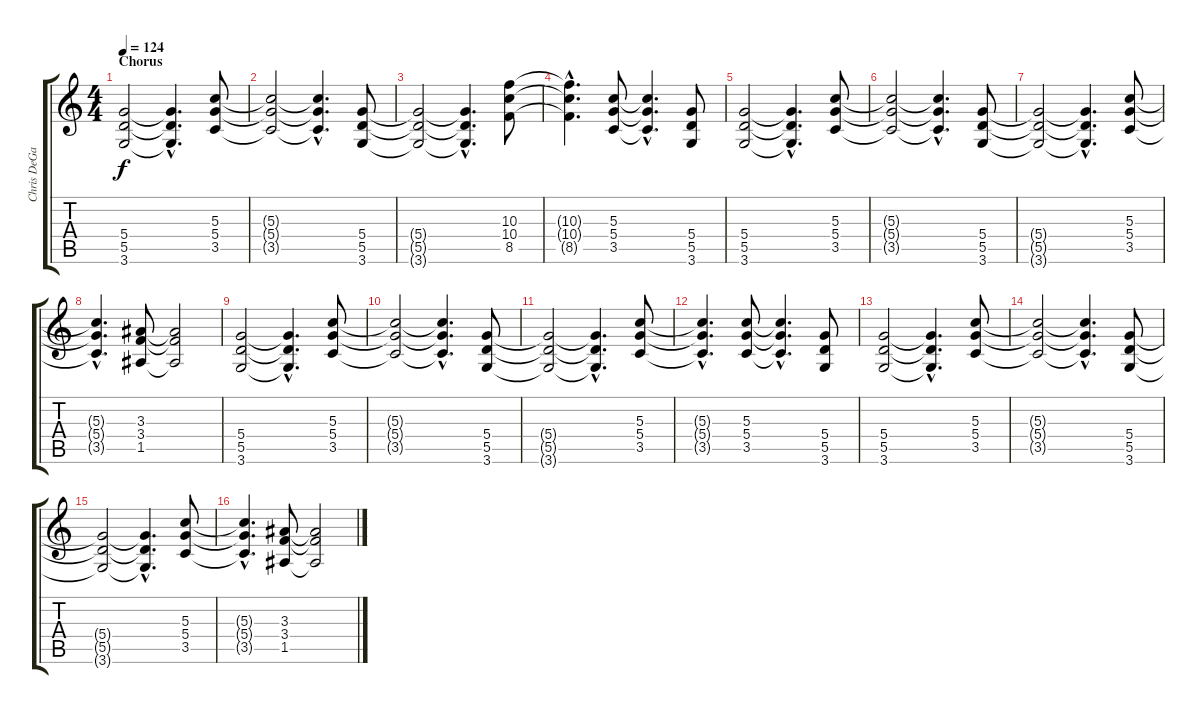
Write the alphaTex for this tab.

\track ("Chris DeGarmo (Standard Tuning)" "Chris DeGa") {instrument distortionguitar}
\staff {score tabs}
\tuning (E4 B3 G3 D3 A2 E2) {hide}
\ts (4 4)
\section ("" "Chorus")
\tempo 124
\clef g2
\ks c
(5.4 5.5 3.6).2{dy f} (5.4{hac t} 5.5{hac t} 3.6{hac t}).4{d} (5.3 5.4 3.5).8 |
(5.3{t} 5.4{t} 3.5{t}).2 (5.3{hac t} 5.4{hac t} 3.5{hac t}).4{d} (5.4 5.5 3.6).8 |
(5.4{t} 5.5{t} 3.6{t}).2 (5.4{hac t} 5.5{hac t} 3.6{hac t}).4{d} (10.3 10.4 8.5).8 |
(10.3{hac t} 10.4{hac t} 8.5{hac t}).4{d} (5.3 5.4 3.5).8 (5.3{hac t} 5.4{hac t} 3.5{hac t}).4{d} (5.4 5.5 3.6).8 |
(5.4 5.5 3.6).2 (5.4{hac t} 5.5{hac t} 3.6{hac t}).4{d} (5.3 5.4 3.5).8 |
(5.3{t} 5.4{t} 3.5{t}).2 (5.3{hac t} 5.4{hac t} 3.5{hac t}).4{d} (5.4 5.5 3.6).8 |
(5.4{t} 5.5{t} 3.6{t}).2 (5.4{hac t} 5.5{hac t} 3.6{hac t}).4{d} (5.3 5.4 3.5).8 |
(5.3{hac t} 5.4{hac t} 3.5{hac t}).4{d} (3.3 3.4 1.5).8 (3.3{t} 3.4{t} 1.5{t}).2 |
(5.4 5.5 3.6).2 (5.4{hac t} 5.5{hac t} 3.6{hac t}).4{d} (5.3 5.4 3.5).8 |
(5.3{t} 5.4{t} 3.5{t}).2 (5.3{hac t} 5.4{hac t} 3.5{hac t}).4{d} (5.4 5.5 3.6).8 |
(5.4{t} 5.5{t} 3.6{t}).2 (5.4{hac t} 5.5{hac t} 3.6{hac t}).4{d} (5.3 5.4 3.5).8 |
(5.3{hac t} 5.4{hac t} 3.5{hac t}).4{d} (5.3 5.4 3.5).8 (5.3{hac t} 5.4{hac t} 3.5{hac t}).4{d} (5.4 5.5 3.6).8 |
(5.4 5.5 3.6).2 (5.4{hac t} 5.5{hac t} 3.6{hac t}).4{d} (5.3 5.4 3.5).8 |
(5.3{t} 5.4{t} 3.5{t}).2 (5.3{hac t} 5.4{hac t} 3.5{hac t}).4{d} (5.4 5.5 3.6).8 |
(5.4{t} 5.5{t} 3.6{t}).2 (5.4{hac t} 5.5{hac t} 3.6{hac t}).4{d} (5.3 5.4 3.5).8 |
(5.3{hac t} 5.4{hac t} 3.5{hac t}).4{d} (3.3 3.4 1.5).8 (3.3{t} 3.4{t} 1.5{t}).2
